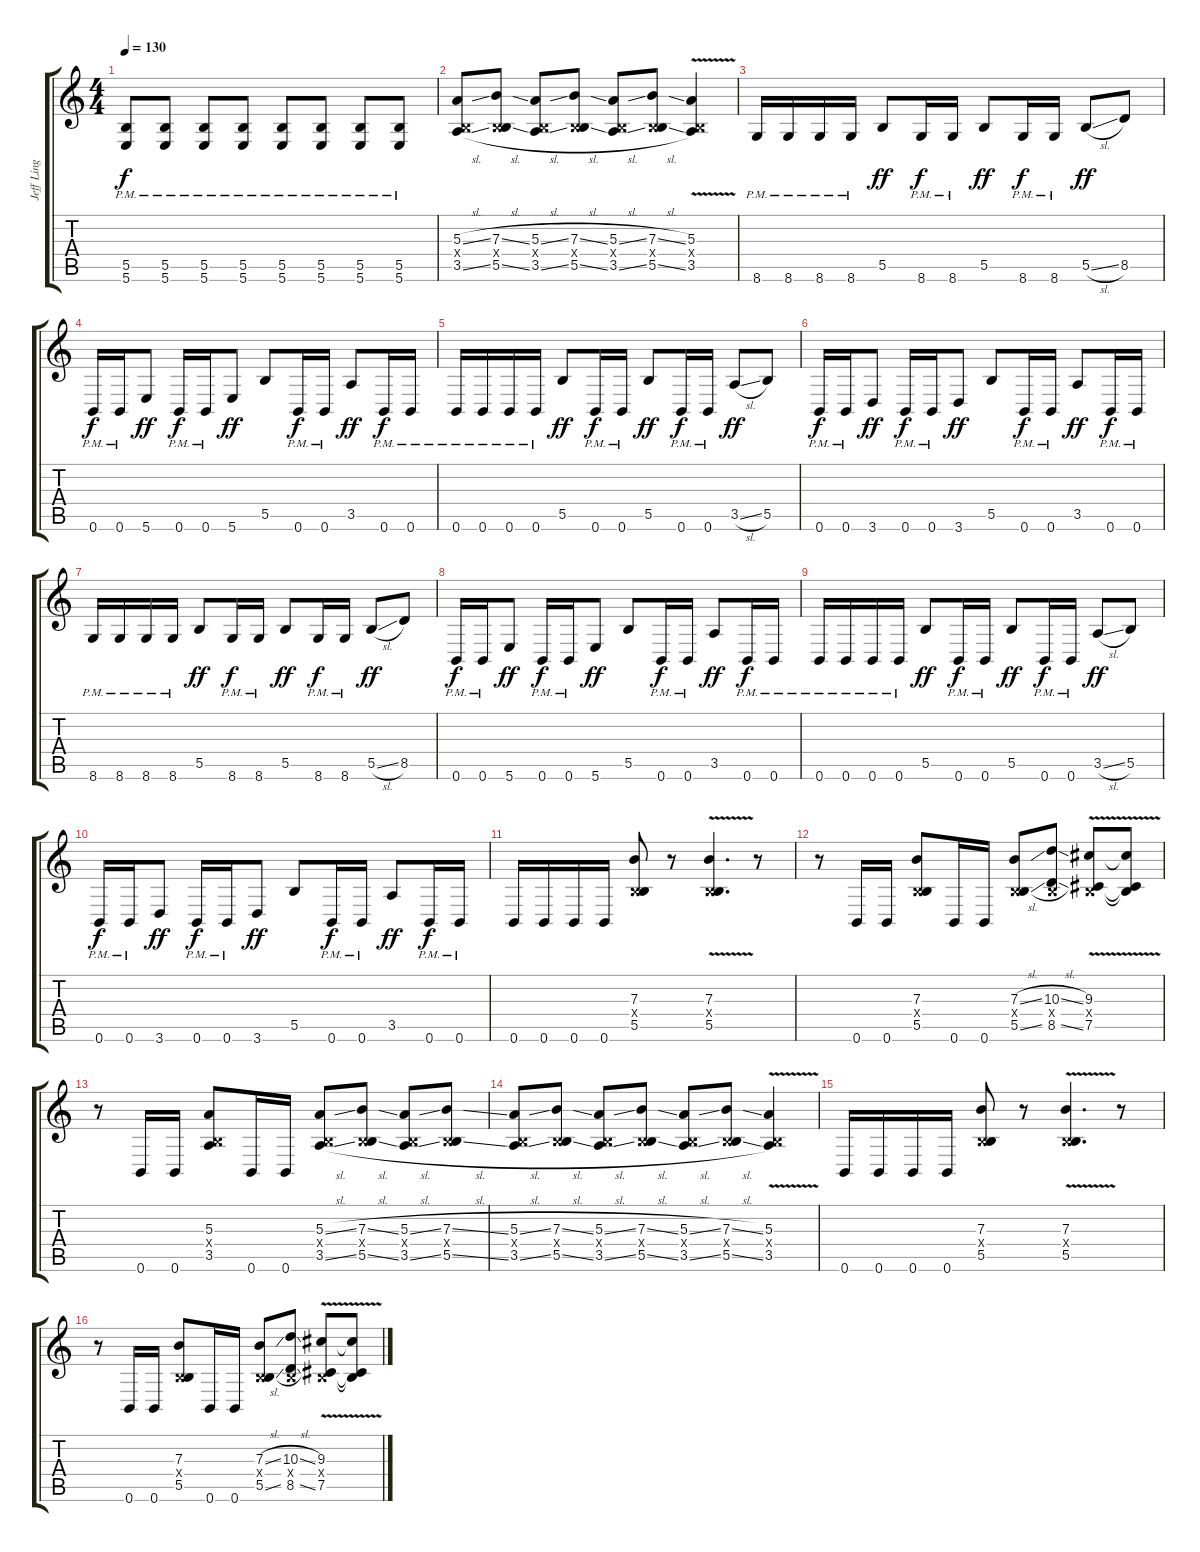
\track ("Jeff Ling" "Jeff Ling") {instrument distortionguitar}
\staff {score tabs}
\tuning (Db4 Ab3 E3 B2 Gb2 B1) {hide}
\ts (4 4)
\tempo 130
\clef g2
\ks c
(5.5{pm} 5.6{pm}).8{dy f} (5.5{pm} 5.6{pm}).8 (5.5{pm} 5.6{pm}).8 (5.5{pm} 5.6{pm}).8 (5.5{pm} 5.6{pm}).8 (5.5{pm} 5.6{pm}).8 (5.5{pm} 5.6{pm}).8 (5.5{pm} 5.6{pm}).8 |
(5.3{sl} 0.4{x} 3.5{sl}).8 (7.3{sl} 0.4{x} 5.5{sl}).8 (5.3{sl} 0.4{x} 3.5{sl}).8 (7.3{sl} 0.4{x} 5.5{sl}).8 (5.3{sl} 0.4{x} 3.5{sl}).8 (7.3{sl} 0.4{x} 5.5{sl}).8 (5.3{v} 0.4{x} 3.5{v}).4 |
8.6{pm}.16 8.6{pm}.16 8.6{pm}.16 8.6{pm}.16 5.5.8{dy ff} 8.6{pm}.16{dy f} 8.6{pm}.16 5.5.8{dy ff} 8.6{pm}.16{dy f} 8.6{pm}.16 5.5{sl}.8{dy ff} 8.5.8 |
0.6{pm}.16{dy f} 0.6{pm}.16 5.6.8{dy ff} 0.6{pm}.16{dy f} 0.6{pm}.16 5.6.8{dy ff} 5.5.8 0.6{pm}.16{dy f} 0.6{pm}.16 3.5.8{dy ff} 0.6{pm}.16{dy f} 0.6{pm}.16 |
0.6{pm}.16 0.6{pm}.16 0.6{pm}.16 0.6{pm}.16 5.5.8{dy ff} 0.6{pm}.16{dy f} 0.6{pm}.16 5.5.8{dy ff} 0.6{pm}.16{dy f} 0.6{pm}.16 3.5{sl}.8{dy ff} 5.5.8 |
0.6{pm}.16{dy f} 0.6{pm}.16 3.6.8{dy ff} 0.6{pm}.16{dy f} 0.6{pm}.16 3.6.8{dy ff} 5.5.8 0.6{pm}.16{dy f} 0.6{pm}.16 3.5.8{dy ff} 0.6{pm}.16{dy f} 0.6{pm}.16 |
8.6{pm}.16 8.6{pm}.16 8.6{pm}.16 8.6{pm}.16 5.5.8{dy ff} 8.6{pm}.16{dy f} 8.6{pm}.16 5.5.8{dy ff} 8.6{pm}.16{dy f} 8.6{pm}.16 5.5{sl}.8{dy ff} 8.5.8 |
0.6{pm}.16{dy f} 0.6{pm}.16 5.6.8{dy ff} 0.6{pm}.16{dy f} 0.6{pm}.16 5.6.8{dy ff} 5.5.8 0.6{pm}.16{dy f} 0.6{pm}.16 3.5.8{dy ff} 0.6{pm}.16{dy f} 0.6{pm}.16 |
0.6{pm}.16 0.6{pm}.16 0.6{pm}.16 0.6{pm}.16 5.5.8{dy ff} 0.6{pm}.16{dy f} 0.6{pm}.16 5.5.8{dy ff} 0.6{pm}.16{dy f} 0.6{pm}.16 3.5{sl}.8{dy ff} 5.5.8 |
0.6{pm}.16{dy f} 0.6{pm}.16 3.6.8{dy ff} 0.6{pm}.16{dy f} 0.6{pm}.16 3.6.8{dy ff} 5.5.8 0.6{pm}.16{dy f} 0.6{pm}.16 3.5.8{dy ff} 0.6{pm}.16{dy f} 0.6{pm}.16 |
0.6.16 0.6.16 0.6.16 0.6.16 (7.3 0.4{x} 5.5).8 r.8 (7.3{v} 0.4{x} 5.5{v}).4{d} r.8 |
r.8 0.6.16 0.6.16 (7.3 0.4{x} 5.5).8 0.6.16 0.6.16 (7.3{sl} 0.4{x} 5.5{sl}).8 (10.3{sl} 0.4{x} 8.5{sl}).8 (9.3{v} 0.4{x} 7.5{v}).8 (9.3{t} 0.4{t} 7.5{t}).8 |
r.8 0.6.16 0.6.16 (5.3 0.4{x} 3.5).8 0.6.16 0.6.16 (5.3{sl} 0.4{x} 3.5{sl}).8 (7.3{sl} 0.4{x} 5.5{sl}).8 (5.3{sl} 0.4{x} 3.5{sl}).8 (7.3{sl} 0.4{x} 5.5{sl}).8 |
(5.3{sl} 0.4{x} 3.5{sl}).8 (7.3{sl} 0.4{x} 5.5{sl}).8 (5.3{sl} 0.4{x} 3.5{sl}).8 (7.3{sl} 0.4{x} 5.5{sl}).8 (5.3{sl} 0.4{x} 3.5{sl}).8 (7.3{sl} 0.4{x} 5.5{sl}).8 (5.3{v} 0.4{x} 3.5{v}).4 |
0.6.16 0.6.16 0.6.16 0.6.16 (7.3 0.4{x} 5.5).8 r.8 (7.3{v} 0.4{x} 5.5{v}).4{d} r.8 |
r.8 0.6.16 0.6.16 (7.3 0.4{x} 5.5).8 0.6.16 0.6.16 (7.3{sl} 0.4{x} 5.5{sl}).8 (10.3{sl} 0.4{x} 8.5{sl}).8 (9.3{v} 0.4{x} 7.5{v}).8 (9.3{t} 0.4{t} 7.5{t}).8
